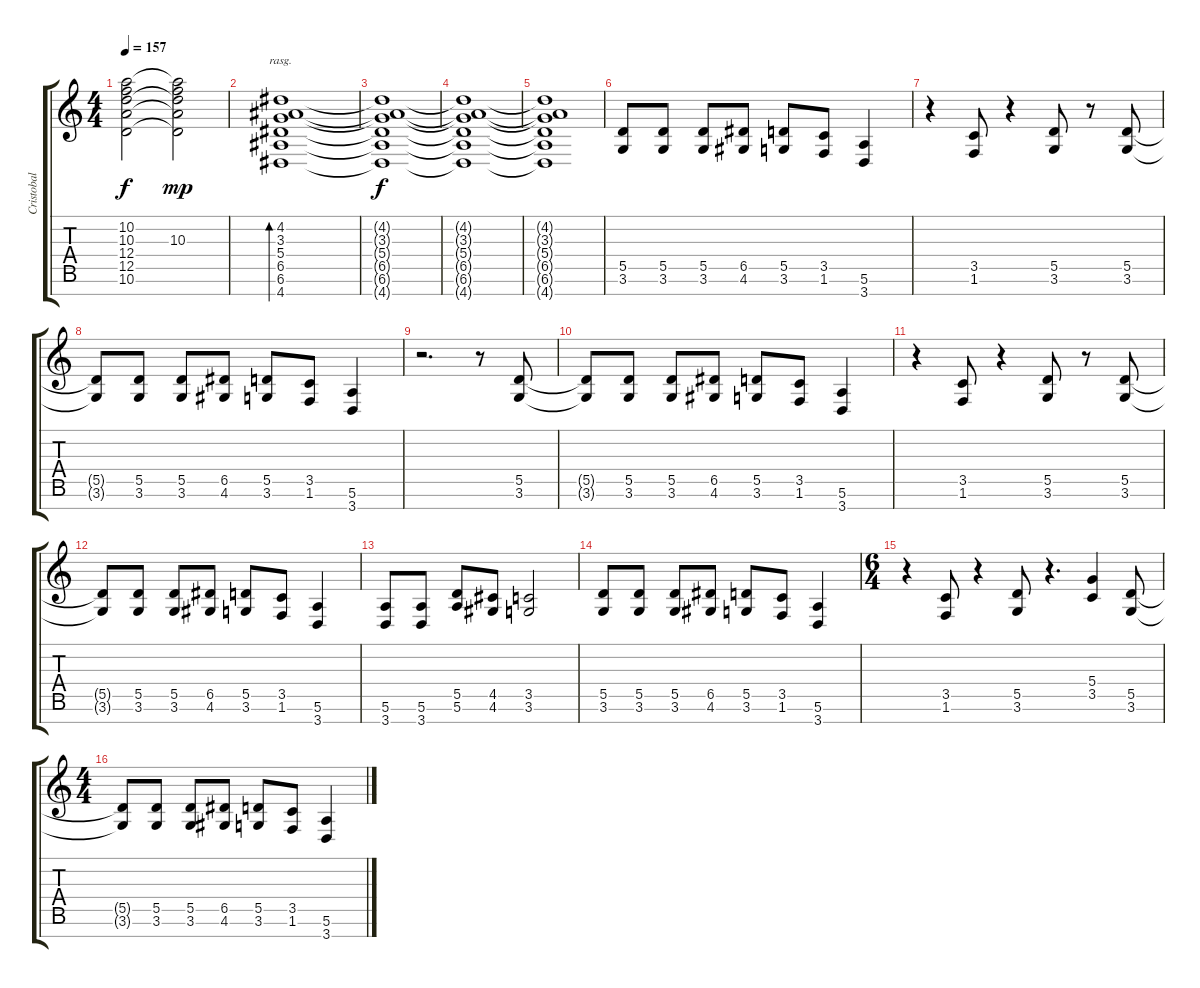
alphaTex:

\track ("Cristobal" "Cristobal") {instrument distortionguitar}
\staff {score tabs}
\tuning (E4 B3 G3 D3 A2 E2 B1) {hide}
\ts (4 4)
\tempo 157
\clef g2
\ks c
(10.2{t} 10.3{t} 12.4{t} 12.5{t} 10.6{t}).2{dy f} (10.2{t} 10.3 12.4{t} 12.5{t} 10.6{t}).2{dy mp} |
(4.2 3.3 5.4 6.5 6.6 4.7).1{bd 240 rasg ii} |
(4.2{t} 3.3{t} 5.4{t} 6.5{t} 6.6{t} 4.7{t}).1{dy f volume 9} |
(4.2{t} 3.3{t} 5.4{t} 6.5{t} 6.6{t} 4.7{t}).1{volume 5} |
(4.2{t} 3.3{t} 5.4{t} 6.5{t} 6.6{t} 4.7{t}).1{volume 3} |
(5.5 3.6).8{volume 12} (5.5 3.6).8 (5.5 3.6).8 (6.5 4.6).8 (5.5 3.6).8 (3.5 1.6).8 (5.6 3.7).4 |
r.4 (3.5 1.6).8 r.4 (5.5 3.6).8 r.8 (5.5 3.6).8 |
(5.5{t} 3.6{t}).8 (5.5 3.6).8 (5.5 3.6).8 (6.5 4.6).8 (5.5 3.6).8 (3.5 1.6).8 (5.6 3.7).4 |
r.2{d} r.8 (5.5 3.6).8 |
(5.5{t} 3.6{t}).8 (5.5 3.6).8 (5.5 3.6).8 (6.5 4.6).8 (5.5 3.6).8 (3.5 1.6).8 (5.6 3.7).4 |
r.4 (3.5 1.6).8 r.4 (5.5 3.6).8 r.8 (5.5 3.6).8 |
(5.5{t} 3.6{t}).8 (5.5 3.6).8 (5.5 3.6).8 (6.5 4.6).8 (5.5 3.6).8 (3.5 1.6).8 (5.6 3.7).4 |
(5.6 3.7).8 (5.6 3.7).8 (5.5 5.6).8 (4.5 4.6).8 (3.5 3.6).2 |
(5.5 3.6).8 (5.5 3.6).8 (5.5 3.6).8 (6.5 4.6).8 (5.5 3.6).8 (3.5 1.6).8 (5.6 3.7).4 |
\ts (6 4)
r.4 (3.5 1.6).8 r.4 (5.5 3.6).8 r.4{d} (5.4 3.5).4 (5.5 3.6).8 |
\ts (4 4)
(5.5{t} 3.6{t}).8 (5.5 3.6).8 (5.5 3.6).8 (6.5 4.6).8 (5.5 3.6).8 (3.5 1.6).8 (5.6 3.7).4
